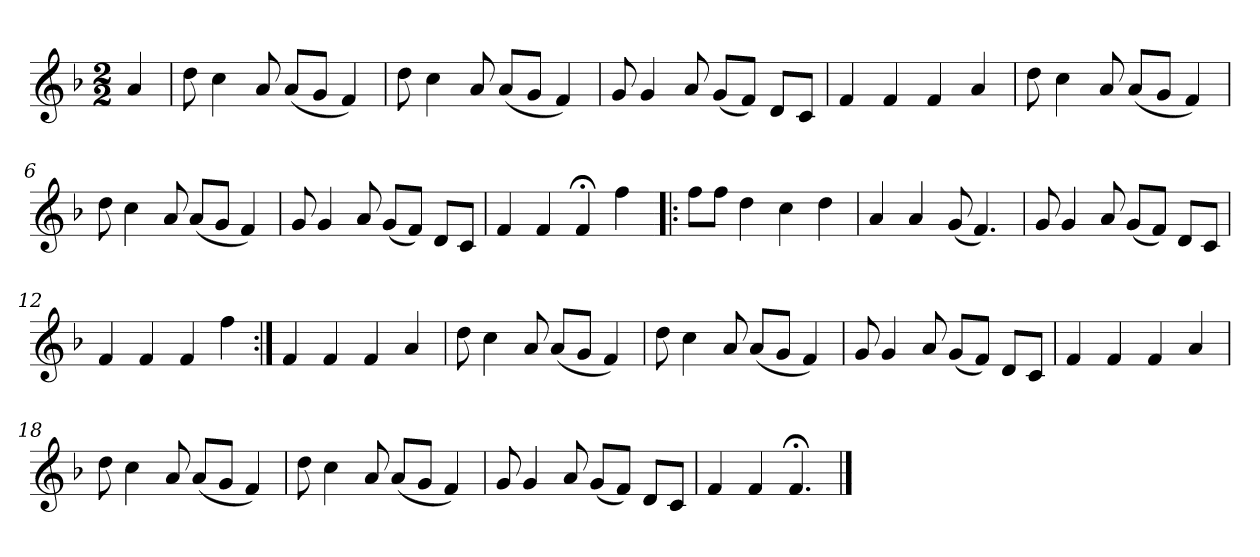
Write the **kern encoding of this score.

**kern
*part1
*staff1
*clefG2
*k[b-]
*M2/2
*MM144
=
4a/
=1
8dd\
4cc\
8a/
(8a/L
8g/J
4f/)
=2
8dd\
4cc\
8a/
(8a/L
8g/J
4f/)
=3
8g/
4g/
8a/
(8g/L
8f/J)
8d/L
8c/J
=4
4f/
4f/
4f/
4a/
=5
8dd\
4cc\
8a/
(8a/L
8g/J
4f/)
=6
8dd\
4cc\
8a/
(8a/L
8g/J
4f/)
=7
8g/
4g/
8a/
(8g/L
8f/J)
8d/L
8c/J
=8
4f/
4f/
4f;</
4ff\
=9!|:
8ff\L
8ff\J
4dd\
4cc\
4dd\
=10
4a/
4a/
(8g/
4.f/)
=11
8g/
4g/
8a/
(8g/L
8f/J)
8d/L
8c/J
=12
4f/
4f/
4f/
4ff\
=13:|!
4f/
4f/
4f/
4a/
=14
8dd\
4cc\
8a/
(8a/L
8g/J
4f/)
=15
8dd\
4cc\
8a/
(8a/L
8g/J
4f/)
=16
8g/
4g/
8a/
(8g/L
8f/J)
8d/L
8c/J
=17
4f/
4f/
4f/
4a/
=18
8dd\
4cc\
8a/
(8a/L
8g/J
4f/)
=19
8dd\
4cc\
8a/
(8a/L
8g/J
4f/)
=20
8g/
4g/
8a/
(8g/L
8f/J)
8d/L
8c/J
=21
4f/
4f/
4.f;</
==
*-
